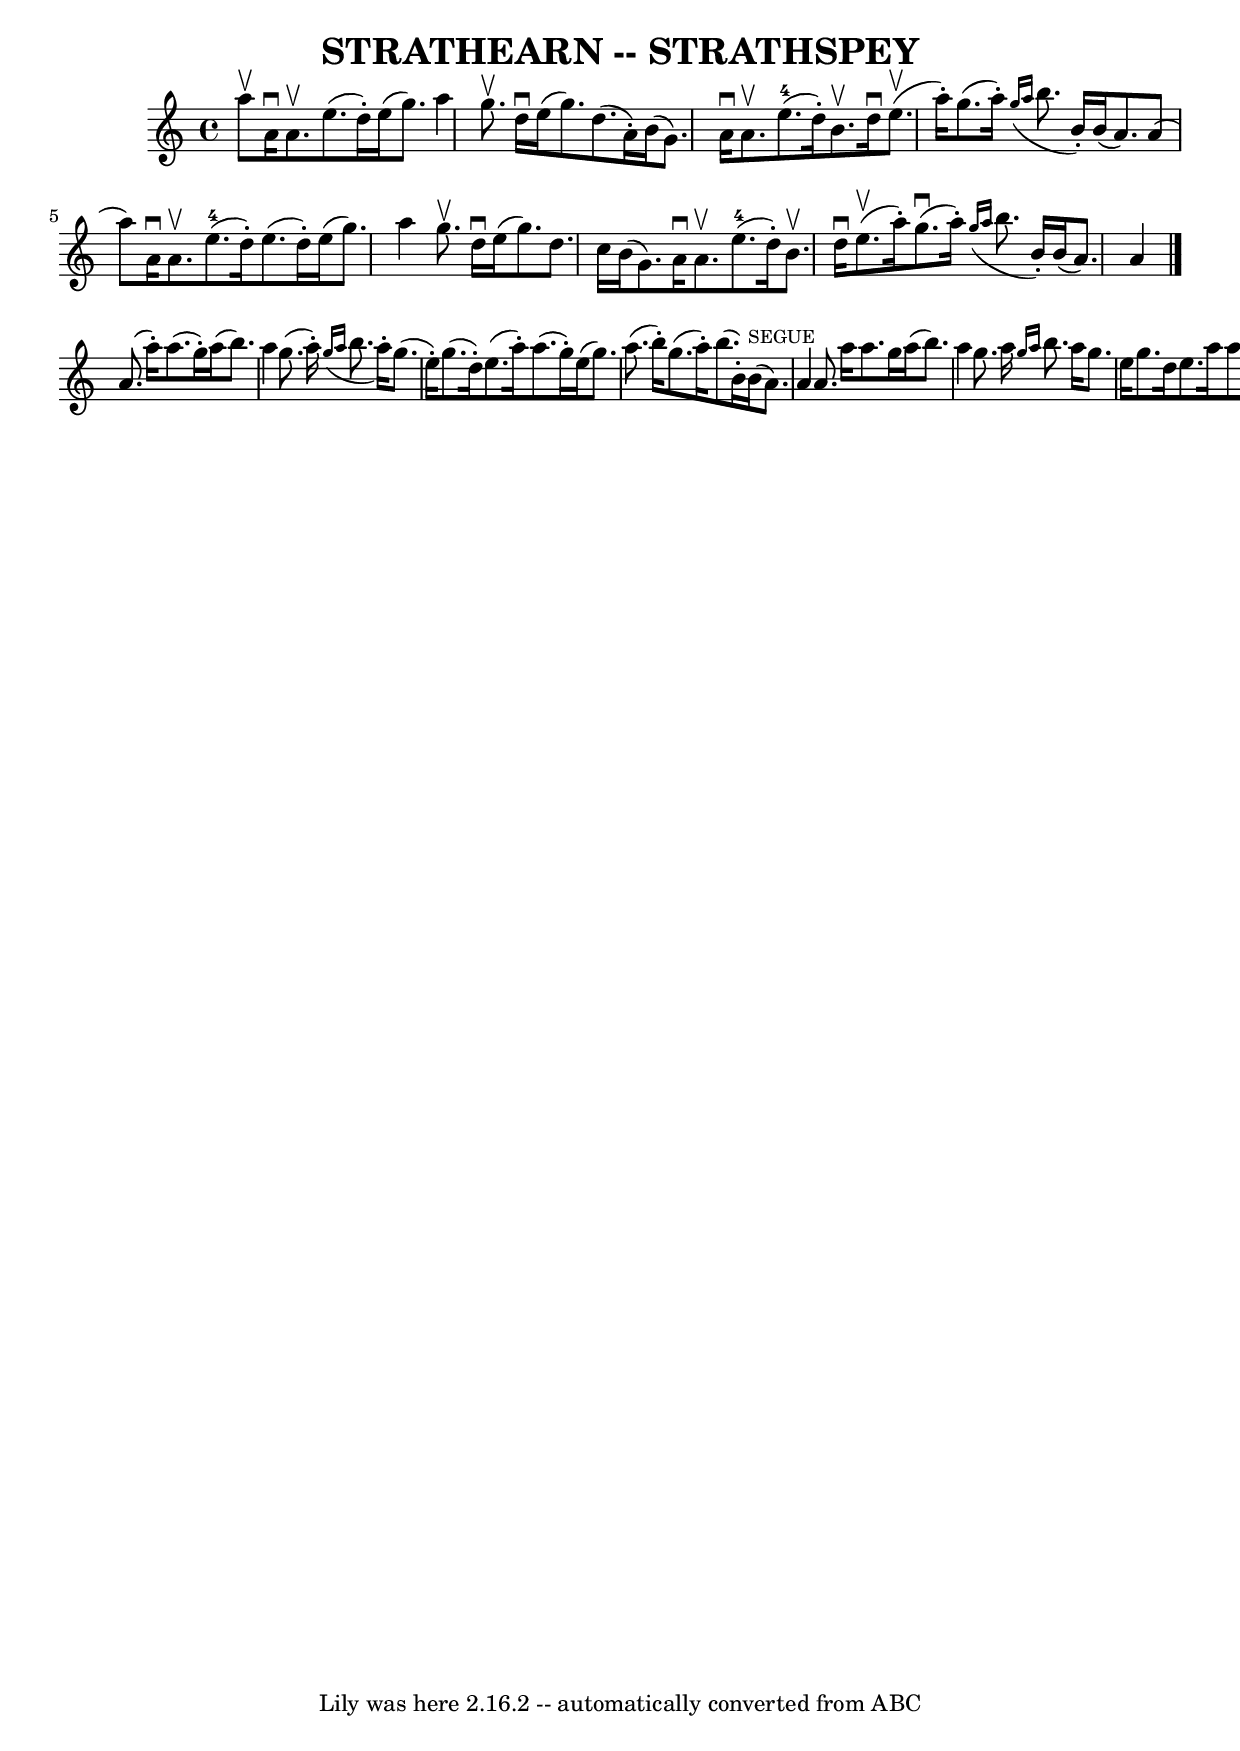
\version "2.16.2"
\include "Mammoth.ily"
\header {
  %% book = "Ryan's Mammoth Collection of Fiddle Tunes"
  crossRefNumber = "1"
  footnotes = ""
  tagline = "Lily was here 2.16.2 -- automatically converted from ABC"
  title = "STRATHEARN -- STRATHSPEY"

}
voicedefault =  {


  \override Staff.TimeSignature #'style = #'C
  \time 4/4 % %slurgracf 1
  \key a \minor a''8^\upbow     |
  a'16^\downbow a'8.^\upbow e''8. (d''16-.) e''16 (g''8.) a''4     |
  g''8.^\upbow d''16^\downbow e''16 (g''8.) d''8. (a'16-.) b'16 (g'8.)    |
  a'16^\downbow a'8.^\upbow e''8.-4(d''16-.) b'8.^\upbow d''16^\downbow e''8. (^\upbow a''16-.)    |
  
  g''8. (a''16-.)   \grace { g''16 (a''16 } b''8. b'16-.) b'16 (a'8.) a'8 (a''8)     |
  a'16^\downbow a'8.^\upbow e''8.-4(d''16-.) e''8. (d''16-.) e''16 (g''8. ) a''4    |
  g''8.^\upbow d''16^\downbow e''16 (g''8.) d''8. c''16 b'16 (g'8.)    |
  a'16^\downbow a'8.^\upbow e''8.-4(d''16-.) b'8.^\upbow d''16^\downbow e''8. (^\upbow a''16-.)    |
  g''8. (^\downbow a''16-.)   
  \grace { g''16 (a''16 } b''8. b'16-.) b'16 (a'8.) a'4 \bar "|." a'8. (a''16-.) a''8. (g''16-.) a''16 (b''8.) a''4      |
  g''8. (a''16-.)   \grace { g''16 (a''16 } b''8. a''16-.) g''8. (e''16-.) g''8. (d''16-.)      |
  e''8. (a''16-.) a''8. (g''16-.) e''16 (g''8.) a''8. (b''16-.)   |
  g''8. (a''16-.) b''8. (b'16-.) b'16^\segue(a'8.) a'4    |
  a'8. a''16 a''8. g''16 a''16 (b''8.) a''4     |
  g''8. a''16  
  \grace { g''16 a''16 } b''8. a''16 g''8. e''16 g''8. d''16      |
  e''8. a''16 a''8. g''16 e''16 (g''8.) a''8. b''16-.    |
  g''8. a''16 b''8. b'16 b'16 (a'8. ) a'8 \bar "|."   

}

\score{
  <<

    \context Staff="default"
    {
      \voicedefault 
      
    }

  >>
  \layout {
    
  }
  \midi {
  }

}
